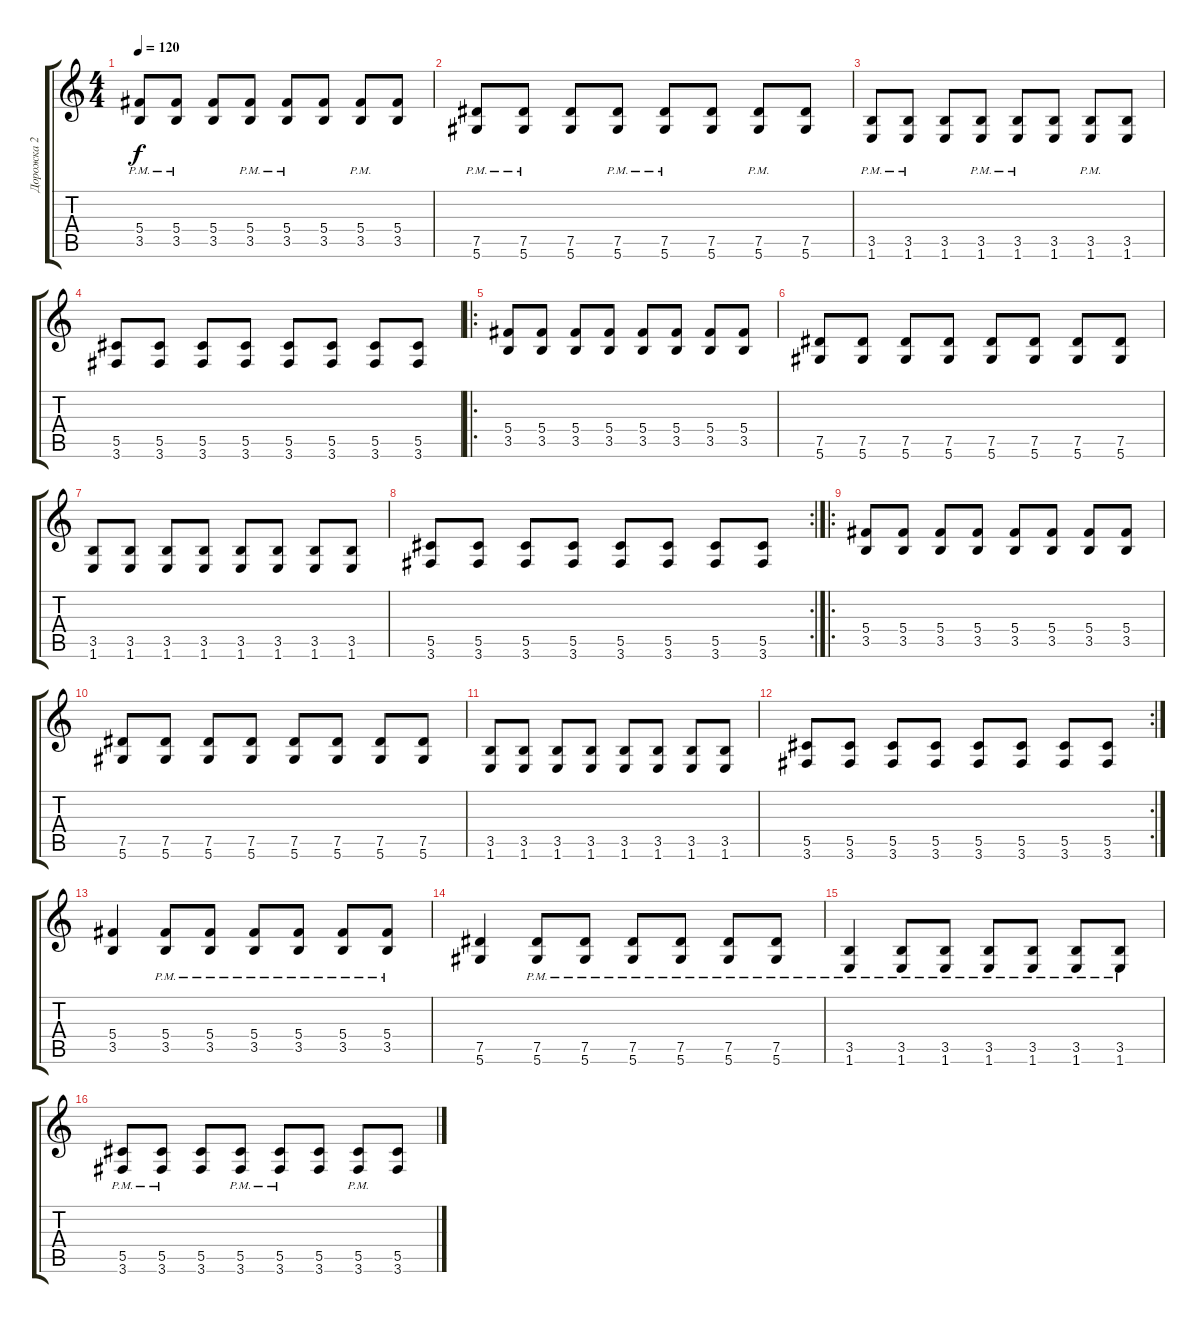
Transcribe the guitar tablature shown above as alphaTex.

\track ("Дорожка 2" "Дорожка 2") {instrument overdrivenguitar}
\staff {score tabs}
\tuning (Eb4 Bb3 Gb3 Db3 Ab2 Eb2) {hide}
\ts (4 4)
\tempo 120
\clef g2
\ks c
(5.4{pm} 3.5{pm}).8{dy f} (5.4{pm} 3.5{pm}).8 (5.4 3.5).8 (5.4{pm} 3.5{pm}).8 (5.4{pm} 3.5{pm}).8 (5.4 3.5).8 (5.4{pm} 3.5{pm}).8 (5.4 3.5).8 |
(7.5{pm} 5.6{pm}).8 (7.5{pm} 5.6{pm}).8 (7.5 5.6).8 (7.5{pm} 5.6{pm}).8 (7.5{pm} 5.6{pm}).8 (7.5 5.6).8 (7.5{pm} 5.6{pm}).8 (7.5 5.6).8 |
(3.5{pm} 1.6{pm}).8 (3.5{pm} 1.6{pm}).8 (3.5 1.6).8 (3.5{pm} 1.6{pm}).8 (3.5{pm} 1.6{pm}).8 (3.5 1.6).8 (3.5{pm} 1.6{pm}).8 (3.5 1.6).8 |
(5.5 3.6).8 (5.5 3.6).8 (5.5 3.6).8 (5.5 3.6).8 (5.5 3.6).8 (5.5 3.6).8 (5.5 3.6).8 (5.5 3.6).8 |
\ro
(5.4 3.5).8 (5.4 3.5).8 (5.4 3.5).8 (5.4 3.5).8 (5.4 3.5).8 (5.4 3.5).8 (5.4 3.5).8 (5.4 3.5).8 |
(7.5 5.6).8 (7.5 5.6).8 (7.5 5.6).8 (7.5 5.6).8 (7.5 5.6).8 (7.5 5.6).8 (7.5 5.6).8 (7.5 5.6).8 |
(3.5 1.6).8 (3.5 1.6).8 (3.5 1.6).8 (3.5 1.6).8 (3.5 1.6).8 (3.5 1.6).8 (3.5 1.6).8 (3.5 1.6).8 |
\rc 2
(5.5 3.6).8 (5.5 3.6).8 (5.5 3.6).8 (5.5 3.6).8 (5.5 3.6).8 (5.5 3.6).8 (5.5 3.6).8 (5.5 3.6).8 |
\ro
(5.4 3.5).8 (5.4 3.5).8 (5.4 3.5).8 (5.4 3.5).8 (5.4 3.5).8 (5.4 3.5).8 (5.4 3.5).8 (5.4 3.5).8 |
(7.5 5.6).8 (7.5 5.6).8 (7.5 5.6).8 (7.5 5.6).8 (7.5 5.6).8 (7.5 5.6).8 (7.5 5.6).8 (7.5 5.6).8 |
(3.5 1.6).8 (3.5 1.6).8 (3.5 1.6).8 (3.5 1.6).8 (3.5 1.6).8 (3.5 1.6).8 (3.5 1.6).8 (3.5 1.6).8 |
\rc 2
(5.5 3.6).8 (5.5 3.6).8 (5.5 3.6).8 (5.5 3.6).8 (5.5 3.6).8 (5.5 3.6).8 (5.5 3.6).8 (5.5 3.6).8 |
(5.4 3.5).4 (5.4{pm} 3.5{pm}).8 (5.4{pm} 3.5{pm}).8 (5.4{pm} 3.5{pm}).8 (5.4{pm} 3.5{pm}).8 (5.4{pm} 3.5{pm}).8 (5.4{pm} 3.5{pm}).8 |
(7.5 5.6).4 (7.5{pm} 5.6{pm}).8 (7.5{pm} 5.6{pm}).8 (7.5{pm} 5.6{pm}).8 (7.5{pm} 5.6{pm}).8 (7.5{pm} 5.6{pm}).8 (7.5{pm} 5.6{pm}).8 |
(3.5{pm} 1.6{pm}).4 (3.5{pm} 1.6{pm}).8 (3.5{pm} 1.6{pm}).8 (3.5{pm} 1.6{pm}).8 (3.5{pm} 1.6{pm}).8 (3.5{pm} 1.6{pm}).8 (3.5{pm} 1.6{pm}).8 |
(5.5{pm} 3.6{pm}).8 (5.5{pm} 3.6{pm}).8 (5.5 3.6).8 (5.5{pm} 3.6{pm}).8 (5.5{pm} 3.6{pm}).8 (5.5 3.6).8 (5.5{pm} 3.6{pm}).8 (5.5 3.6).8
